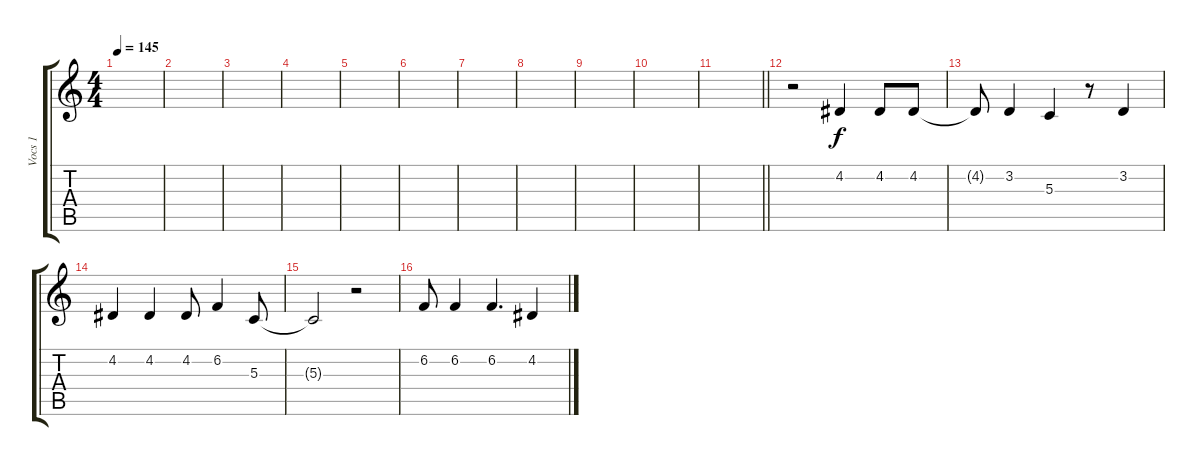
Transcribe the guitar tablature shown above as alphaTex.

\track ("Vocs 1" "Vocs 1") {instrument flute}
\staff {score tabs}
\tuning (E4 B3 G3 D3 A2 E2) {hide}
\ts (4 4)
\tempo 145
\clef g2
\ks c
|
|
|
|
|
|
|
|
|
|
\barLineRight lightlight
|
r.2 4.2.4 4.2.8 4.2.8 |
4.2{t}.8 3.2.4 5.3.4 r.8 3.2.4 |
4.2.4 4.2.4 4.2.8 6.2.4 5.3.8 |
5.3{t}.2 r.2 |
6.2.8 6.2.4 6.2.4{d} 4.2.4
